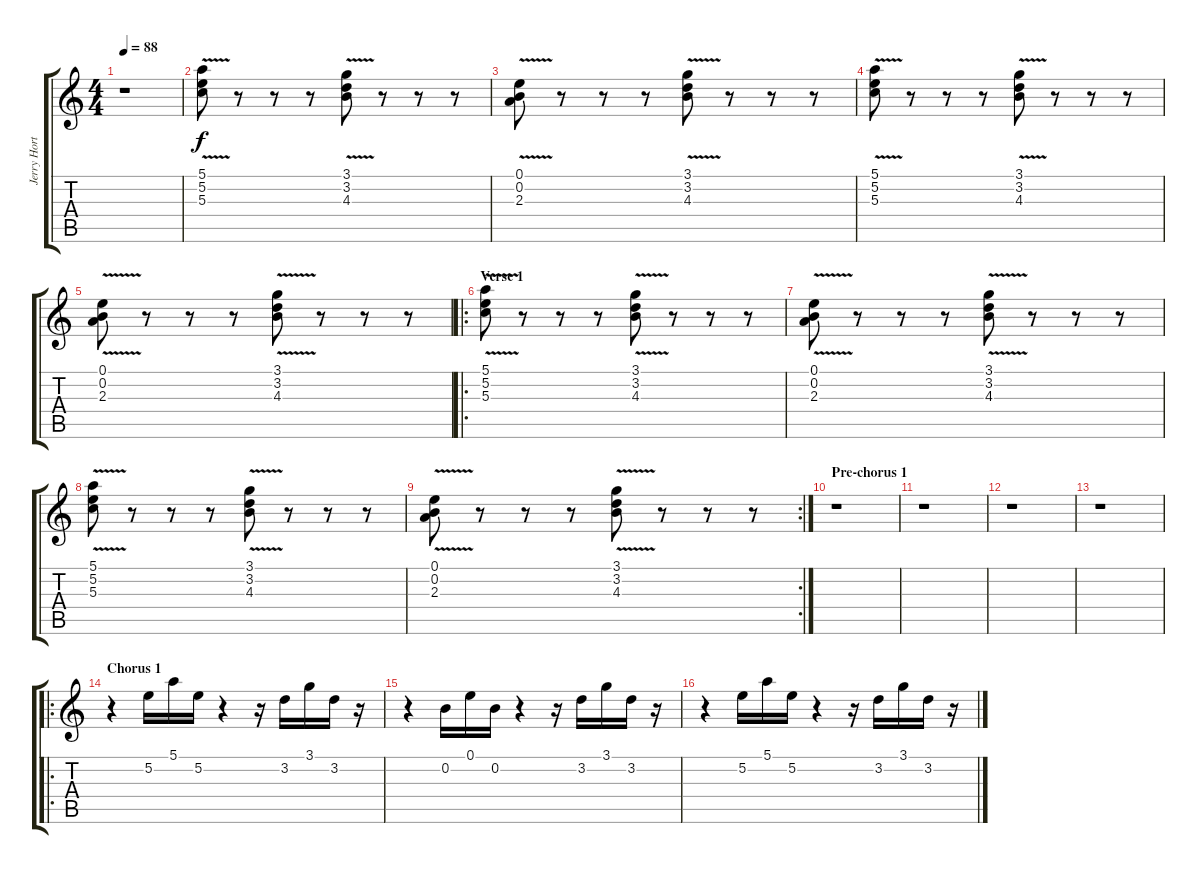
\track ("Jerry Horton" "Jerry Hort") {instrument overdrivenguitar}
\staff {score tabs}
\tuning (E4 B3 G3 D3 A2 E2) {hide}
\ts (4 4)
\tempo 88
\clef g2
\ks c
r.1{dy f instrument overdrivenguitar} |
(5.1{v} 5.2{v} 5.3{v}).8 r.8 r.8 r.8 (3.1{v} 3.2{v} 4.3{v}).8 r.8 r.8 r.8 |
(0.1{v} 0.2{v} 2.3{v}).8 r.8 r.8 r.8 (3.1{v} 3.2{v} 4.3{v}).8 r.8 r.8 r.8 |
(5.1{v} 5.2{v} 5.3{v}).8 r.8 r.8 r.8 (3.1{v} 3.2{v} 4.3{v}).8 r.8 r.8 r.8 |
(0.1{v} 0.2{v} 2.3{v}).8 r.8 r.8 r.8 (3.1{v} 3.2{v} 4.3{v}).8 r.8 r.8 r.8 |
\ro
\section ("" "Verse 1")
(5.1{v} 5.2{v} 5.3{v}).8{instrument electricguitarclean} r.8 r.8 r.8 (3.1{v} 3.2{v} 4.3{v}).8 r.8 r.8 r.8 |
(0.1{v} 0.2{v} 2.3{v}).8 r.8 r.8 r.8 (3.1{v} 3.2{v} 4.3{v}).8 r.8 r.8 r.8 |
(5.1{v} 5.2{v} 5.3{v}).8 r.8 r.8 r.8 (3.1{v} 3.2{v} 4.3{v}).8 r.8 r.8 r.8 |
\rc 2
(0.1{v} 0.2{v} 2.3{v}).8 r.8 r.8 r.8 (3.1{v} 3.2{v} 4.3{v}).8 r.8 r.8 r.8 |
\section ("" "Pre-chorus 1")
r.1 |
r.1 |
r.1 |
r.1 |
\ro
\section ("" "Chorus 1")
r.4 5.2.16 5.1.16 5.2.16 r.4 r.16 3.2.16 3.1.16 3.2.16 r.16 |
r.4 0.2.16 0.1.16 0.2.16 r.4 r.16 3.2.16 3.1.16 3.2.16 r.16 |
r.4 5.2.16 5.1.16 5.2.16 r.4 r.16 3.2.16 3.1.16 3.2.16 r.16
